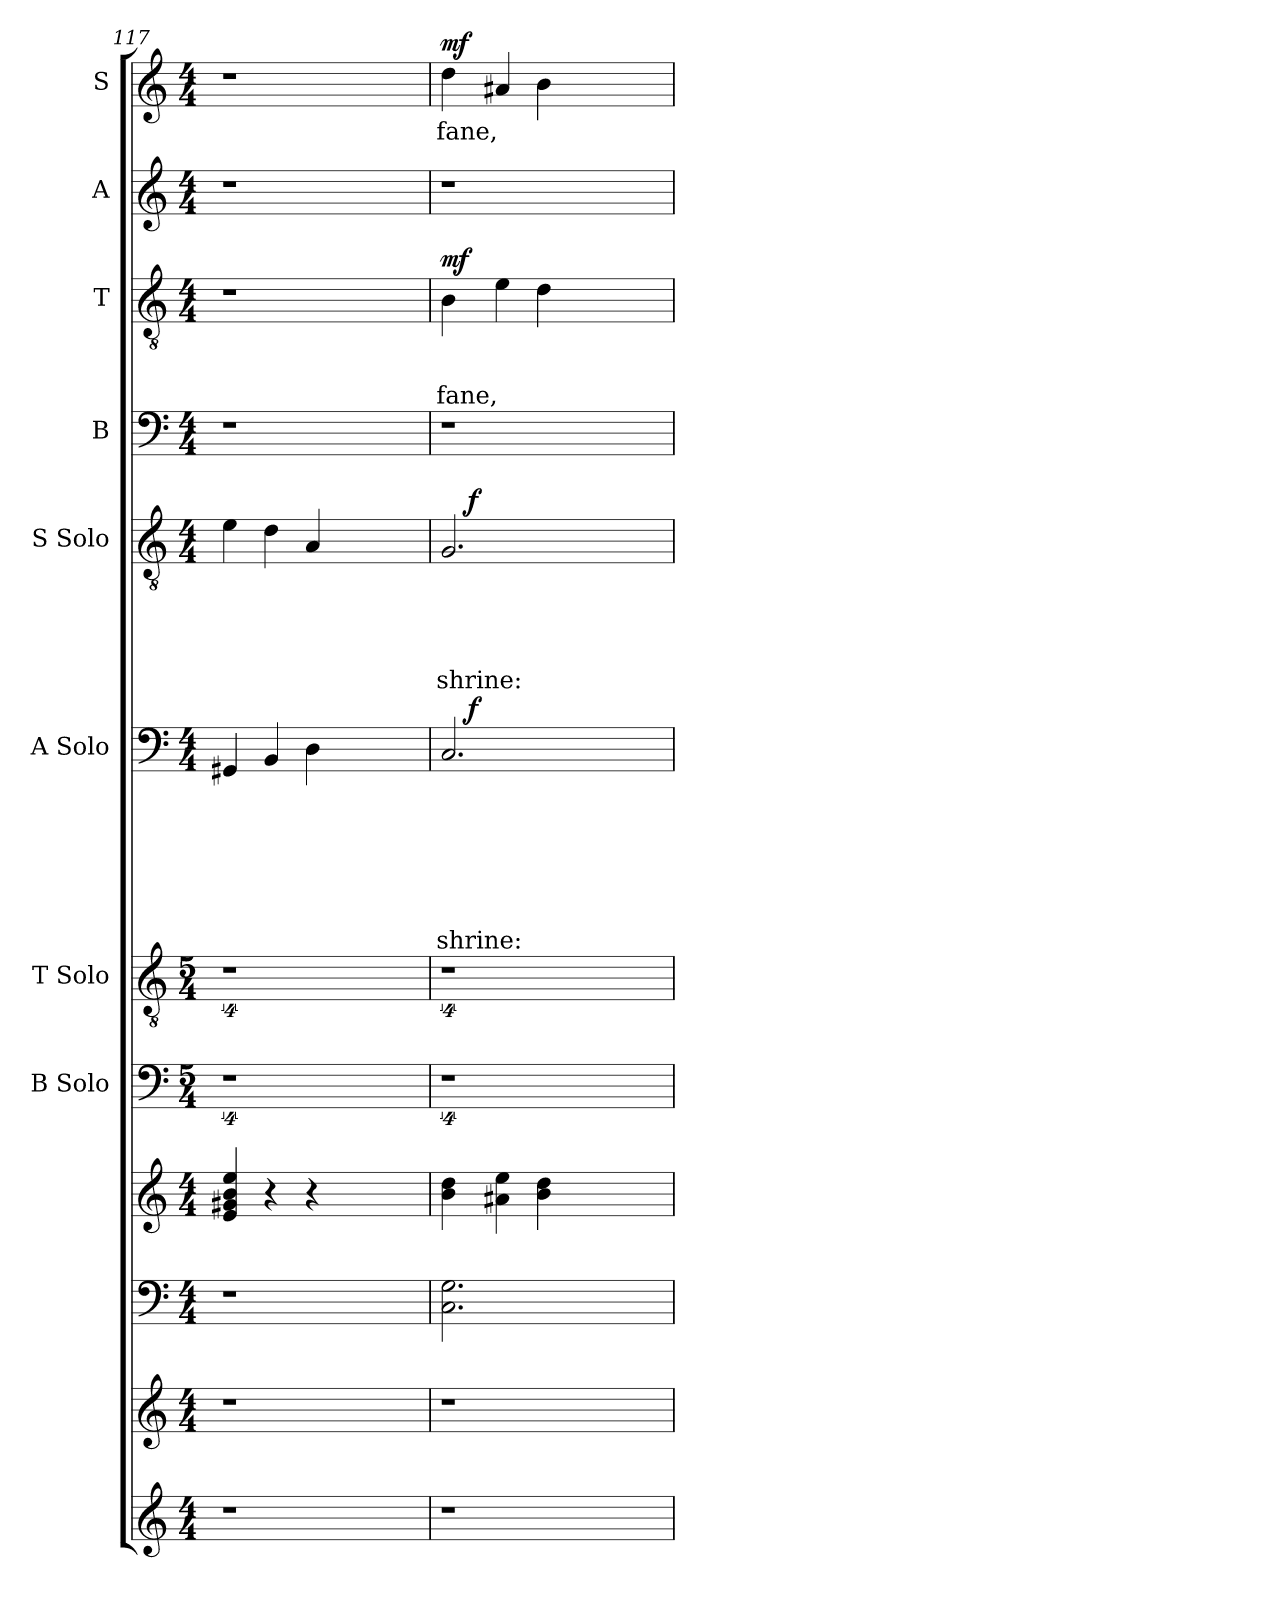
**kern	**kern	**kern	**kern	**kern	**kern	**kern	**text	**text	**text	**text	**text	**text	**text	**dynam	**kern	**text	**text	**text	**text	**text	**dynam	**kern	**kern	**text	**text	**text	**dynam	**kern	**kern	**text	**dynam
*part12	*part11	*part10	*part9	*part8	*part7	*part6	*part6	*part6	*part6	*part6	*part6	*part6	*part6	*part6	*part5	*part5	*part5	*part5	*part5	*part5	*part5	*part4	*part3	*part3	*part3	*part3	*part3	*part2	*part1	*part1	*part1
*staff12	*staff11	*staff10	*staff9	*staff8	*staff7	*staff6	*staff6	*staff6	*staff6	*staff6	*staff6	*staff6	*staff6	*staff6	*staff5	*staff5	*staff5	*staff5	*staff5	*staff5	*staff5	*staff4	*staff3	*staff3	*staff3	*staff3	*staff3	*staff2	*staff1	*staff1	*staff1
*	*	*	*	*I"B Solo	*I"T Solo	*I"A Solo	*	*	*	*	*	*	*	*	*I"S Solo	*	*	*	*	*	*	*I"B	*I"T	*	*	*	*	*I"A	*I"S	*	*
*clefG2	*clefG2	*clefF4	*clefG2	*clefF4	*clefGv2	*clefF4	*	*	*	*	*	*	*	*	*clefGv2	*	*	*	*	*	*	*clefF4	*clefGv2	*	*	*	*	*clefG2	*clefG2	*	*
*k[]	*k[]	*k[]	*k[]	*k[]	*k[]	*k[]	*	*	*	*	*	*	*	*	*k[]	*	*	*	*	*	*	*k[]	*k[]	*	*	*	*	*k[]	*k[]	*	*
*C:	*C:	*C:	*C:	*C:	*C:	*C:	*	*	*	*	*	*	*	*	*C:	*	*	*	*	*	*	*C:	*C:	*	*	*	*	*C:	*C:	*	*
*M4/4	*M4/4	*M4/4	*M4/4	*M5/4	*M5/4	*M4/4	*	*	*	*	*	*	*	*	*M4/4	*	*	*	*	*	*	*M4/4	*M4/4	*	*	*	*	*M4/4	*M4/4	*	*
=117	=117	=117	=117	=117	=117	=117	=117	=117	=117	=117	=117	=117	=117	=117	=117	=117	=117	=117	=117	=117	=117	=117	=117	=117	=117	=117	=117	=117	=117	=117	=117
1r	1r	1r	4e/ 4g#X/ 4b/ 4ee/	4%5r	4%5r	4GG#X/	.	.	.	.	.	.	.	.	4e\	.	.	.	.	.	.	1r	1r	.	.	.	.	1r	1r	.	.
.	.	.	4r	.	.	4BB/	.	.	.	.	.	.	.	.	4d\	.	.	.	.	.	.	.	.	.	.	.	.	.	.	.	.
.	.	.	4r	.	.	4D\	.	.	.	.	.	.	.	.	4A/	.	.	.	.	.	.	.	.	.	.	.	.	.	.	.	.
.	.	.	2ryy	.	.	2ryy	.	.	.	.	.	.	.	.	2ryy	.	.	.	.	.	.	.	.	.	.	.	.	.	.	.	.
4ryy	4ryy	4ryy	.	.	.	.	.	.	.	.	.	.	.	.	.	.	.	.	.	.	.	4ryy	4ryy	.	.	.	.	4ryy	4ryy	.	.
=118	=118	=118	=118	=118	=118	=118	=118	=118	=118	=118	=118	=118	=118	=118	=118	=118	=118	=118	=118	=118	=118	=118	=118	=118	=118	=118	=118	=118	=118	=118	=118
!	!	!	!	!	!	!	!	!	!	!	!	!	!LO:LY:b	!	!	!	!	!	!	!LO:LY:b	!	!	!	!	!	!LO:LY:b	!LO:DY:a	!	!	!LO:LY:b	!LO:DY:a
*	*	*	*	*	*	*^	*	*	*	*	*	*	*	*	*^	*	*	*	*	*	*	*	*	*	*	*	*	*	*	*	*
1r	1r	2.C\ 2.G\	4b\ 4dd\	4%5r	4%5r	2.C/	8ryy	.	.	.	.	.	.	shrine:	.	2.G/	8ryy	.	.	.	.	shrine:	.	1r	4B\	.	.	fane,	mf	1r	4dd\	fane,	mf
!	!	!	!	!	!	!	!	!	!	!	!	!	!	!	!LO:DY:a	!	!	!	!	!	!	!	!LO:DY:a	!	!	!	!	!	!	!	!	!	!
.	.	.	.	.	.	.	1ryy	.	.	.	.	.	.	.	f	.	1ryy	.	.	.	.	.	f	.	.	.	.	.	.	.	.	.	.
.	.	.	4a#X\ 4ee\	.	.	.	.	.	.	.	.	.	.	.	.	.	.	.	.	.	.	.	.	.	4e\	.	.	.	.	.	4a#X/	.	.
.	.	.	4b\ 4dd\	.	.	.	.	.	.	.	.	.	.	.	.	.	.	.	.	.	.	.	.	.	4d\	.	.	.	.	.	4b\	.	.
.	.	2ryy	2ryy	.	.	2ryy	.	.	.	.	.	.	.	.	.	2ryy	.	.	.	.	.	.	.	.	2ryy	.	.	.	.	.	2ryy	.	.
4ryy	4ryy	.	.	.	.	.	.	.	.	.	.	.	.	.	.	.	.	.	.	.	.	.	.	4ryy	.	.	.	.	.	4ryy	.	.	.
.	.	.	.	.	.	.	8ryy	.	.	.	.	.	.	.	.	.	8ryy	.	.	.	.	.	.	.	.	.	.	.	.	.	.	.	.
*	*	*	*	*	*	*v	*v	*	*	*	*	*	*	*	*	*	*	*	*	*	*	*	*	*	*	*	*	*	*	*	*	*	*
*	*	*	*	*	*	*	*	*	*	*	*	*	*	*	*v	*v	*	*	*	*	*	*	*	*	*	*	*	*	*	*	*	*
=	=	=	=	=	=	=	=	=	=	=	=	=	=	=	=	=	=	=	=	=	=	=	=	=	=	=	=	=	=	=	=
*-	*-	*-	*-	*-	*-	*-	*-	*-	*-	*-	*-	*-	*-	*-	*-	*-	*-	*-	*-	*-	*-	*-	*-	*-	*-	*-	*-	*-	*-	*-	*-
